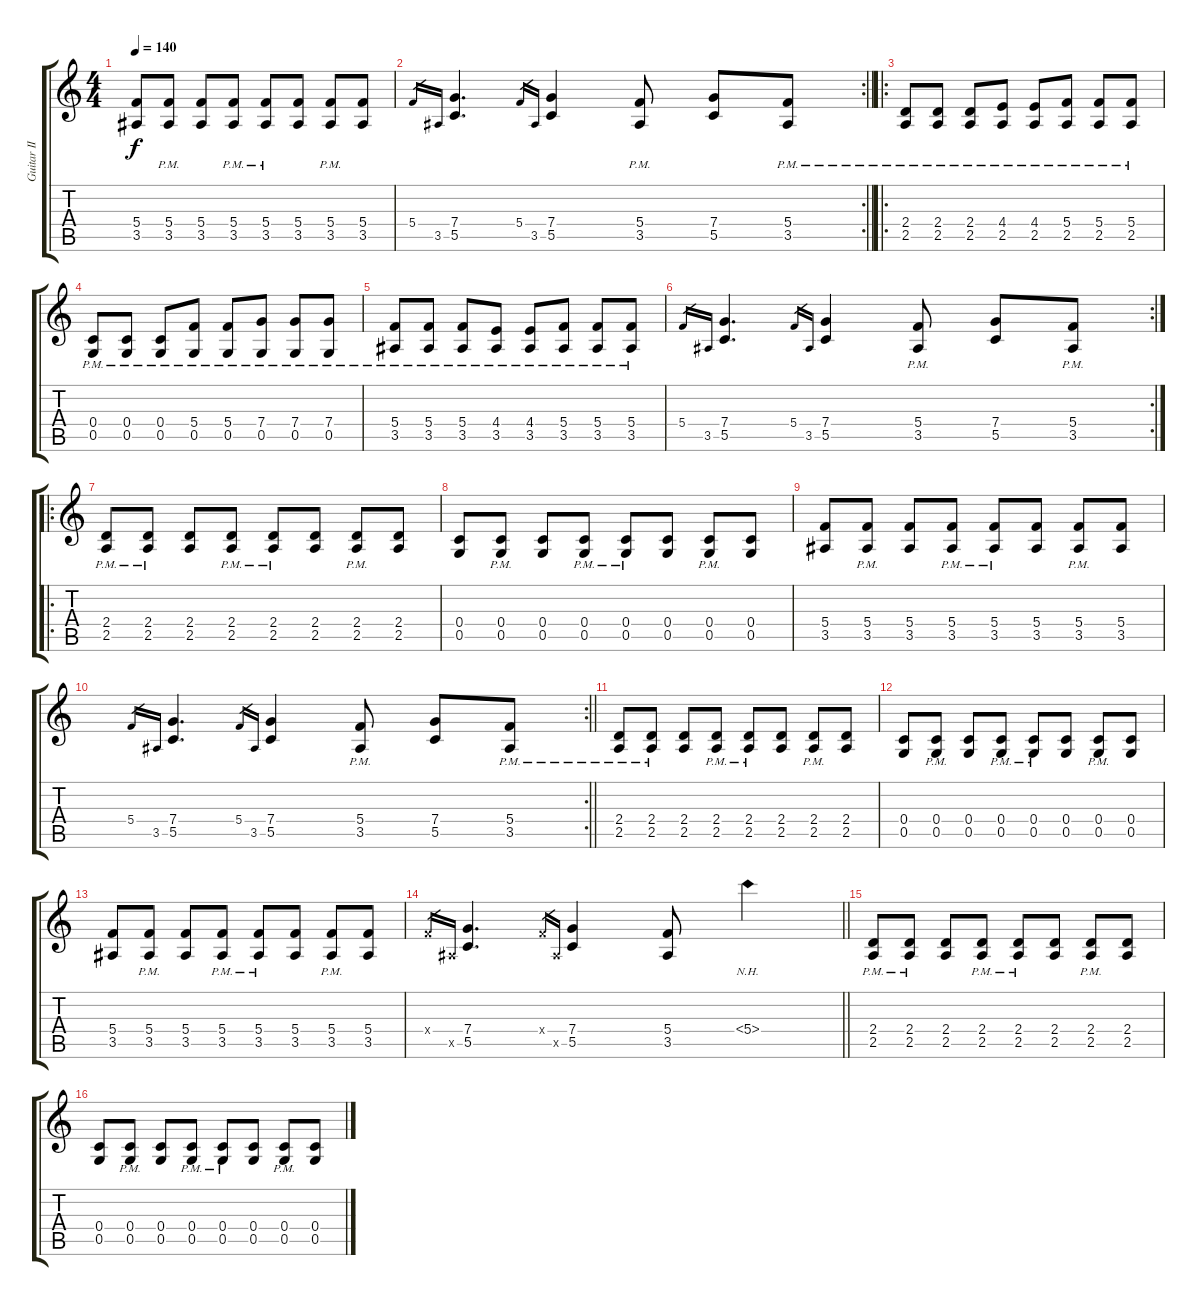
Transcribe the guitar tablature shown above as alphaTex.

\track ("Guitar II" "Guitar II") {instrument acousticguitarsteel}
\staff {score tabs}
\tuning (D4 A3 F3 C3 G2 D2) {hide}
\ts (4 4)
\tempo 140
\clef g2
\ks c
(5.4 3.5).8{dy f} (5.4{pm} 3.5{pm}).8 (5.4 3.5).8 (5.4{pm} 3.5{pm}).8 (5.4{pm} 3.5{pm}).8 (5.4 3.5).8 (5.4{pm} 3.5{pm}).8 (5.4 3.5).8 |
\rc 2
\barLineRight lightlight
5.4.16{gr} 3.5.16{gr} (7.4 5.5).4{d} 5.4.16{gr} 3.5.16{gr} (7.4 5.5).4 (5.4{pm} 3.5{pm}).8 (7.4 5.5).8 (5.4{pm} 3.5{pm}).8 |
\ro
(2.4{pm} 2.5{pm}).8 (2.4{pm} 2.5{pm}).8 (2.4{pm} 2.5{pm}).8 (4.4{pm} 2.5{pm}).8 (4.4{pm} 2.5{pm}).8 (5.4{pm} 2.5{pm}).8 (5.4{pm} 2.5{pm}).8 (5.4{pm} 2.5{pm}).8 |
(0.4{pm} 0.5{pm}).8 (0.4{pm} 0.5{pm}).8 (0.4{pm} 0.5{pm}).8 (5.4{pm} 0.5{pm}).8 (5.4{pm} 0.5{pm}).8 (7.4{pm} 0.5{pm}).8 (7.4{pm} 0.5{pm}).8 (7.4{pm} 0.5{pm}).8 |
(5.4{pm} 3.5{pm}).8 (5.4{pm} 3.5{pm}).8 (5.4{pm} 3.5{pm}).8 (4.4{pm} 3.5{pm}).8 (4.4{pm} 3.5{pm}).8 (5.4{pm} 3.5{pm}).8 (5.4{pm} 3.5{pm}).8 (5.4{pm} 3.5{pm}).8 |
\rc 2
5.4.16{gr} 3.5.16{gr} (7.4 5.5).4{d} 5.4.16{gr} 3.5.16{gr} (7.4 5.5).4 (5.4{pm} 3.5{pm}).8 (7.4 5.5).8 (5.4{pm} 3.5{pm}).8 |
\ro
(2.4{pm} 2.5{pm}).8 (2.4{pm} 2.5{pm}).8 (2.4 2.5).8 (2.4{pm} 2.5{pm}).8 (2.4{pm} 2.5{pm}).8 (2.4 2.5).8 (2.4{pm} 2.5{pm}).8 (2.4 2.5).8 |
(0.4 0.5).8 (0.4{pm} 0.5{pm}).8 (0.4 0.5).8 (0.4{pm} 0.5{pm}).8 (0.4{pm} 0.5{pm}).8 (0.4 0.5).8 (0.4{pm} 0.5{pm}).8 (0.4 0.5).8 |
(5.4 3.5).8 (5.4{pm} 3.5{pm}).8 (5.4 3.5).8 (5.4{pm} 3.5{pm}).8 (5.4{pm} 3.5{pm}).8 (5.4 3.5).8 (5.4{pm} 3.5{pm}).8 (5.4 3.5).8 |
\rc 2
\barLineRight lightlight
5.4.16{gr} 3.5.16{gr} (7.4 5.5).4{d} 5.4.16{gr} 3.5.16{gr} (7.4 5.5).4 (5.4{pm} 3.5{pm}).8 (7.4 5.5).8 (5.4{pm} 3.5{pm}).8 |
(2.4{pm} 2.5{pm}).8 (2.4{pm} 2.5{pm}).8 (2.4 2.5).8 (2.4{pm} 2.5{pm}).8 (2.4{pm} 2.5{pm}).8 (2.4 2.5).8 (2.4{pm} 2.5{pm}).8 (2.4 2.5).8 |
(0.4 0.5).8 (0.4{pm} 0.5{pm}).8 (0.4 0.5).8 (0.4{pm} 0.5{pm}).8 (0.4{pm} 0.5{pm}).8 (0.4 0.5).8 (0.4{pm} 0.5{pm}).8 (0.4 0.5).8 |
(5.4 3.5).8 (5.4{pm} 3.5{pm}).8 (5.4 3.5).8 (5.4{pm} 3.5{pm}).8 (5.4{pm} 3.5{pm}).8 (5.4 3.5).8 (5.4{pm} 3.5{pm}).8 (5.4 3.5).8 |
\barLineRight lightlight
5.4{x}.16{gr} 3.5{x}.16{gr} (7.4 5.5).4{d} 5.4{x}.16{gr} 3.5{x}.16{gr} (7.4 5.5).4 (5.4 3.5).8 5.4{nh}.4 |
(2.4{pm} 2.5{pm}).8 (2.4{pm} 2.5{pm}).8 (2.4 2.5).8 (2.4{pm} 2.5{pm}).8 (2.4{pm} 2.5{pm}).8 (2.4 2.5).8 (2.4{pm} 2.5{pm}).8 (2.4 2.5).8 |
(0.4 0.5).8 (0.4{pm} 0.5{pm}).8 (0.4 0.5).8 (0.4{pm} 0.5{pm}).8 (0.4{pm} 0.5{pm}).8 (0.4 0.5).8 (0.4{pm} 0.5{pm}).8 (0.4 0.5).8
